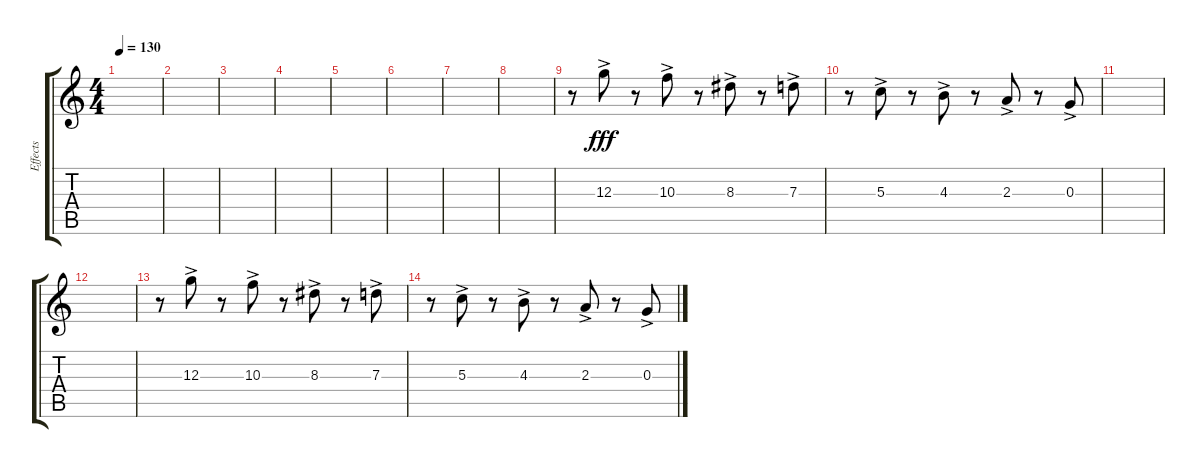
\track ("Effects" "Effects") {instrument synthbass1}
\staff {score tabs}
\tuning (E4 B3 G3 D3 A2 E2) {hide}
\ts (4 4)
\tempo 130
\clef g2
\ks c
|
|
|
|
|
|
|
|
r.8{volume 16 balance 16 instrument guitarfretnoise} 12.3{ac}.8{dy fff balance 0} r.8 10.3{ac}.8 r.8 8.3{ac}.8 r.8 7.3{ac}.8 |
r.8 5.3{ac}.8 r.8 4.3{ac}.8 r.8 2.3{ac}.8 r.8 0.3{ac}.8 |
|
|
r.8{volume 16 balance 16 instrument guitarfretnoise} 12.3{ac}.8{balance 0} r.8 10.3{ac}.8 r.8 8.3{ac}.8 r.8 7.3{ac}.8 |
r.8 5.3{ac}.8 r.8 4.3{ac}.8 r.8 2.3{ac}.8 r.8 0.3{ac}.8
